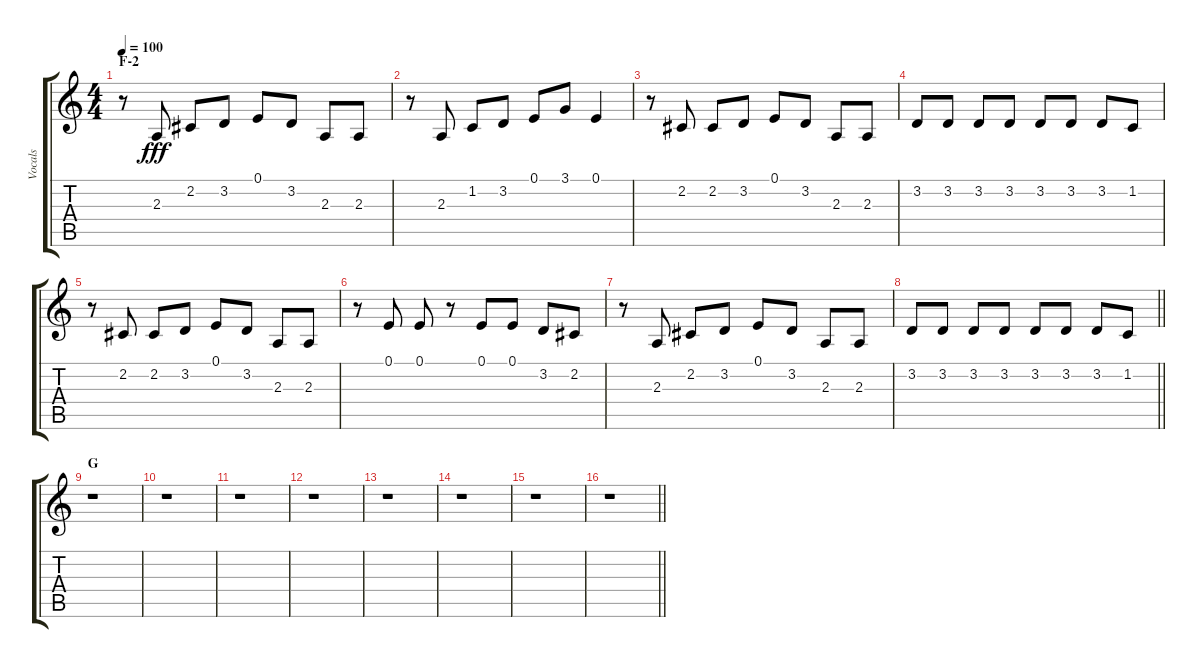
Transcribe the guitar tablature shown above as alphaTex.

\track ("Vocals" "Vocals") {instrument voiceoohs}
\staff {score tabs}
\tuning (E4 B3 G3 D3 A2 E2) {hide}
\ts (4 4)
\section ("" "F-2")
\tempo 100
\clef g2
\ks c
r.8{dy fff} 2.3.8 2.2.8 3.2.8 0.1.8 3.2.8 2.3.8 2.3.8 |
r.8 2.3.8 1.2.8 3.2.8 0.1.8 3.1.8 0.1.4 |
r.8 2.2.8 2.2.8 3.2.8 0.1.8 3.2.8 2.3.8 2.3.8 |
3.2.8 3.2.8 3.2.8 3.2.8 3.2.8 3.2.8 3.2.8 1.2.8 |
r.8 2.2.8 2.2.8 3.2.8 0.1.8 3.2.8 2.3.8 2.3.8 |
r.8 0.1.8 0.1.8 r.8 0.1.8 0.1.8 3.2.8 2.2.8 |
r.8 2.3.8 2.2.8 3.2.8 0.1.8 3.2.8 2.3.8 2.3.8 |
\barLineRight lightlight
3.2.8 3.2.8 3.2.8 3.2.8 3.2.8 3.2.8 3.2.8 1.2.8 |
\section ("" "G")
r.1 |
r.1 |
r.1 |
r.1 |
r.1 |
r.1 |
r.1 |
\barLineRight lightlight
r.1
